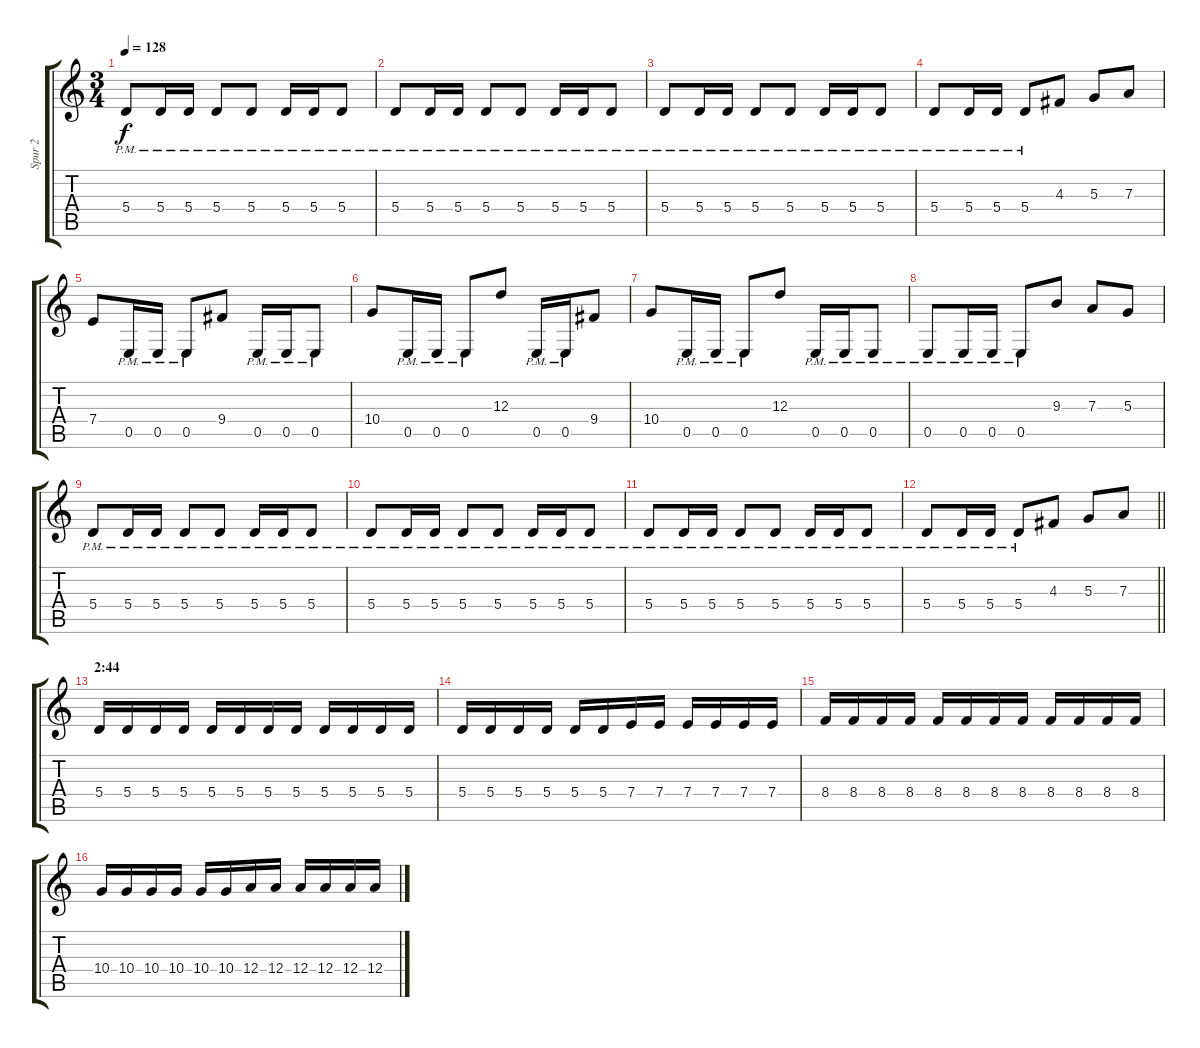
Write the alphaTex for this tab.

\track ("Spur 2" "Spur 2") {instrument distortionguitar}
\staff {score tabs}
\tuning (B3 Gb3 D3 A2 E2 B1) {hide}
\ts (3 4)
\tempo 128
\clef g2
\ks c
5.4{pm}.8{dy f} 5.4{pm}.16 5.4{pm}.16 5.4{pm}.8 5.4{pm}.8 5.4{pm}.16 5.4{pm}.16 5.4{pm}.8 |
5.4{pm}.8 5.4{pm}.16 5.4{pm}.16 5.4{pm}.8 5.4{pm}.8 5.4{pm}.16 5.4{pm}.16 5.4{pm}.8 |
5.4{pm}.8 5.4{pm}.16 5.4{pm}.16 5.4{pm}.8 5.4{pm}.8 5.4{pm}.16 5.4{pm}.16 5.4{pm}.8 |
5.4{pm}.8 5.4{pm}.16 5.4{pm}.16 5.4{pm}.8 4.3.8 5.3.8 7.3.8 |
7.4.8 0.5{pm}.16 0.5{pm}.16 0.5{pm}.8 9.4.8 0.5{pm}.16 0.5{pm}.16 0.5{pm}.8 |
10.4.8 0.5{pm}.16 0.5{pm}.16 0.5{pm}.8 12.3.8 0.5{pm}.16 0.5{pm}.16 9.4.8 |
10.4.8 0.5{pm}.16 0.5{pm}.16 0.5{pm}.8 12.3.8 0.5{pm}.16 0.5{pm}.16 0.5{pm}.8 |
0.5{pm}.8 0.5{pm}.16 0.5{pm}.16 0.5{pm}.8 9.3.8 7.3.8 5.3.8 |
5.4{pm}.8 5.4{pm}.16 5.4{pm}.16 5.4{pm}.8 5.4{pm}.8 5.4{pm}.16 5.4{pm}.16 5.4{pm}.8 |
5.4{pm}.8 5.4{pm}.16 5.4{pm}.16 5.4{pm}.8 5.4{pm}.8 5.4{pm}.16 5.4{pm}.16 5.4{pm}.8 |
5.4{pm}.8 5.4{pm}.16 5.4{pm}.16 5.4{pm}.8 5.4{pm}.8 5.4{pm}.16 5.4{pm}.16 5.4{pm}.8 |
\barLineRight lightlight
5.4{pm}.8 5.4{pm}.16 5.4{pm}.16 5.4{pm}.8 4.3.8 5.3.8 7.3.8 |
\section ("" "2:44")
5.4.16 5.4.16 5.4.16 5.4.16 5.4.16 5.4.16 5.4.16 5.4.16 5.4.16 5.4.16 5.4.16 5.4.16 |
5.4.16 5.4.16 5.4.16 5.4.16 5.4.16 5.4.16 7.4.16 7.4.16 7.4.16 7.4.16 7.4.16 7.4.16 |
8.4.16 8.4.16 8.4.16 8.4.16 8.4.16 8.4.16 8.4.16 8.4.16 8.4.16 8.4.16 8.4.16 8.4.16 |
10.4.16 10.4.16 10.4.16 10.4.16 10.4.16 10.4.16 12.4.16 12.4.16 12.4.16 12.4.16 12.4.16 12.4.16
